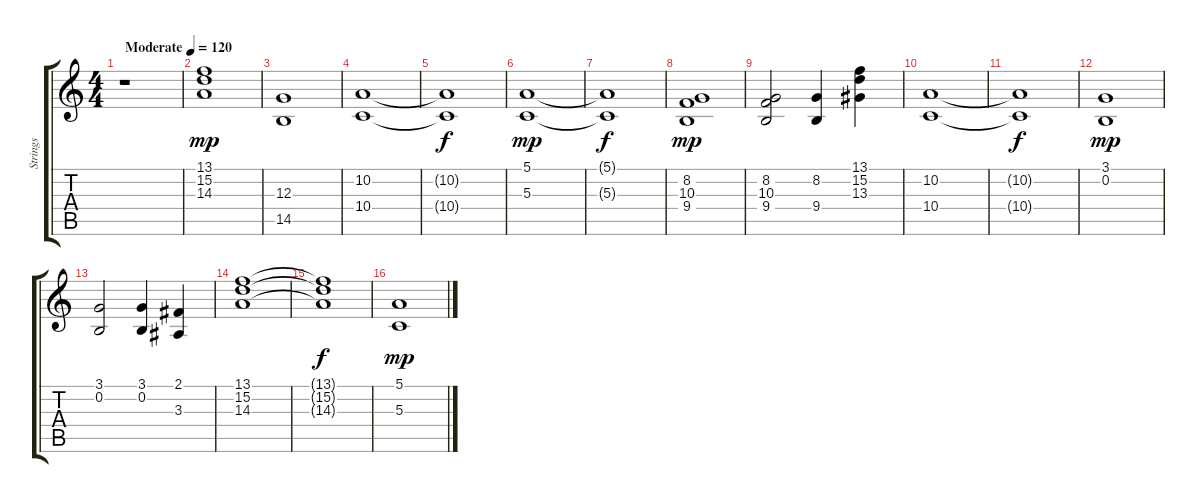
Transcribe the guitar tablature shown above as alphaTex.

\track ("Strings" "Strings") {instrument stringensemble1}
\staff {score tabs}
\tuning (E4 B3 G3 D3 A2 E2) {hide}
\ts (4 4)
\tempo (120 "Moderate")
\clef g2
\ks c
r.1{dy mp instrument stringensemble1} |
(13.1 15.2 14.3).1 |
(12.3 14.5).1 |
(10.2 10.4).1 |
(10.2{t} 10.4{t}).1{dy f} |
(5.1 5.3).1{dy mp} |
(5.1{t} 5.3{t}).1{dy f} |
(8.2 10.3 9.4).1{dy mp} |
(8.2 10.3 9.4).2 (8.2 9.4).4 (13.1 15.2 13.3).4 |
(10.2 10.4).1 |
(10.2{t} 10.4{t}).1{dy f} |
(3.1 0.2).1{dy mp} |
(3.1 0.2).2 (3.1 0.2).4 (2.1 3.3).4 |
(13.1 15.2 14.3).1 |
(13.1{t} 15.2{t} 14.3{t}).1{dy f} |
(5.1 5.3).1{dy mp}
